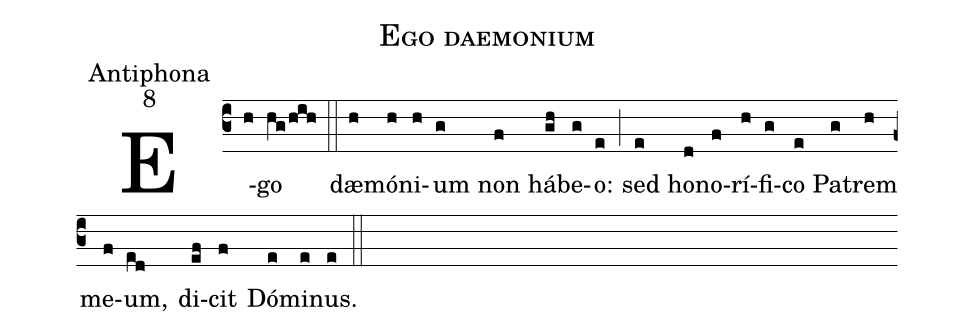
name:Ego daemonium;
office-part:Antiphona;
mode:8;
%%
(c3) E(h)go(hg/hih) (::)
dæ(h)mó(h)ni(h)um(g) non(f) há(gh)be(g)o:(e) (;) sed(e) ho(d)no(f)rí(h)fi(g)co(e) Pa(g)trem(h) me(f)um,(ed) di(ef)cit(f) Dó(e)mi(e)nus.(e) (::)
